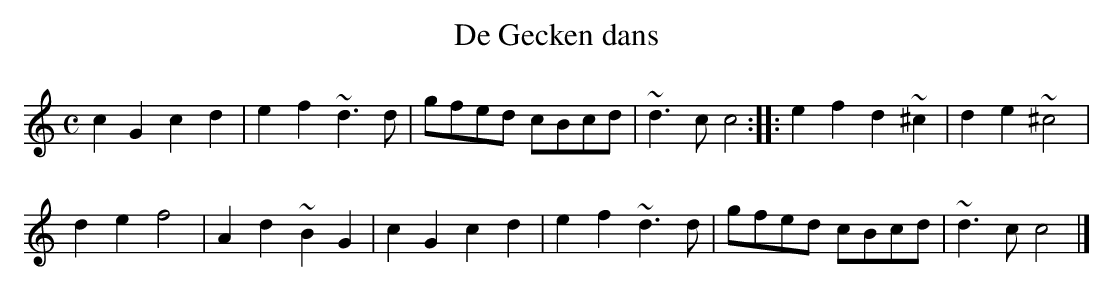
X:1
T:De Gecken dans
M:C
K:Cmaj
c2G2c2d2|e2f2~d3d|gfed cBcd|~d3cc4:||:e2f2d2~^c2|d2e2~^c4|
d2e2f4|A2d2~B2G2|c2G2c2d2|e2f2~d3d|gfed cBcd|~d3cc4|]
